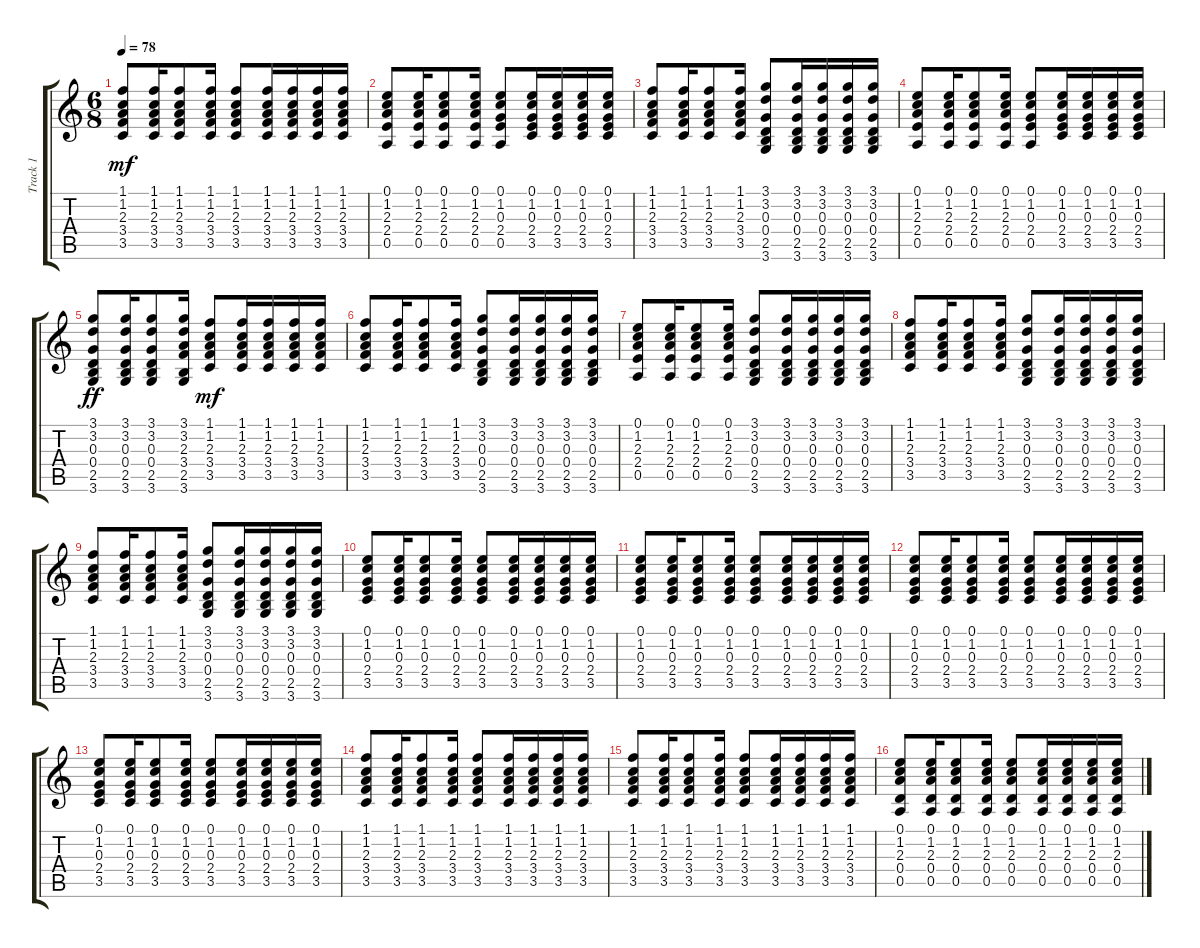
\track ("Track 1" "Track 1") {instrument acousticguitarsteel}
\staff {score tabs}
\tuning (E4 B3 G3 D3 A2 E2) {hide}
\ts (6 8)
\tempo 78
\clef g2
\ks c
(1.1 1.2 2.3 3.4 3.5).8{dy mf} (1.1 1.2 2.3 3.4 3.5).16 (1.1 1.2 2.3 3.4 3.5).8 (1.1 1.2 2.3 3.4 3.5).16 (1.1 1.2 2.3 3.4 3.5).8 (1.1 1.2 2.3 3.4 3.5).16 (1.1 1.2 2.3 3.4 3.5).16 (1.1 1.2 2.3 3.4 3.5).16 (1.1 1.2 2.3 3.4 3.5).16 |
(0.1 1.2 2.3 2.4 0.5).8 (0.1 1.2 2.3 2.4 0.5).16 (0.1 1.2 2.3 2.4 0.5).8 (0.1 1.2 2.3 2.4 0.5).16 (0.1 1.2 0.3 2.4 0.5).8 (0.1 1.2 0.3 2.4 3.5).16 (0.1 1.2 0.3 2.4 3.5).16 (0.1 1.2 0.3 2.4 3.5).16 (0.1 1.2 0.3 2.4 3.5).16 |
(1.1 1.2 2.3 3.4 3.5).8 (1.1 1.2 2.3 3.4 3.5).16 (1.1 1.2 2.3 3.4 3.5).8 (1.1 1.2 2.3 3.4 3.5).16 (3.1 3.2 0.3 0.4 2.5 3.6).8 (3.1 3.2 0.3 0.4 2.5 3.6).16 (3.1 3.2 0.3 0.4 2.5 3.6).16 (3.1 3.2 0.3 0.4 2.5 3.6).16 (3.1 3.2 0.3 0.4 2.5 3.6).16 |
(0.1 1.2 2.3 2.4 0.5).8 (0.1 1.2 2.3 2.4 0.5).16 (0.1 1.2 2.3 2.4 0.5).8 (0.1 1.2 2.3 2.4 0.5).16 (0.1 1.2 0.3 2.4 0.5).8 (0.1 1.2 0.3 2.4 3.5).16 (0.1 1.2 0.3 2.4 3.5).16 (0.1 1.2 0.3 2.4 3.5).16 (0.1 1.2 0.3 2.4 3.5).16 |
(3.1 3.2 0.3 0.4 2.5 3.6).8{dy ff} (3.1 3.2 0.3 0.4 2.5 3.6).16 (3.1 3.2 0.3 0.4 2.5 3.6).8 (3.1 3.2 2.3 3.4 2.5 3.6).16 (1.1 1.2 2.3 3.4 3.5).8{dy mf} (1.1 1.2 2.3 3.4 3.5).16 (1.1 1.2 2.3 3.4 3.5).16 (1.1 1.2 2.3 3.4 3.5).16 (1.1 1.2 2.3 3.4 3.5).16 |
(1.1 1.2 2.3 3.4 3.5).8 (1.1 1.2 2.3 3.4 3.5).16 (1.1 1.2 2.3 3.4 3.5).8 (1.1 1.2 2.3 3.4 3.5).16 (3.1 3.2 0.3 0.4 2.5 3.6).8 (3.1 3.2 0.3 0.4 2.5 3.6).16 (3.1 3.2 0.3 0.4 2.5 3.6).16 (3.1 3.2 0.3 0.4 2.5 3.6).16 (3.1 3.2 0.3 0.4 2.5 3.6).16 |
(0.1 1.2 2.3 2.4 0.5).8 (0.1 1.2 2.3 2.4 0.5).16 (0.1 1.2 2.3 2.4 0.5).8 (0.1 1.2 2.3 2.4 0.5).16 (3.1 3.2 0.3 0.4 2.5 3.6).8 (3.1 3.2 0.3 0.4 2.5 3.6).16 (3.1 3.2 0.3 0.4 2.5 3.6).16 (3.1 3.2 0.3 0.4 2.5 3.6).16 (3.1 3.2 0.3 0.4 2.5 3.6).16 |
(1.1 1.2 2.3 3.4 3.5).8 (1.1 1.2 2.3 3.4 3.5).16 (1.1 1.2 2.3 3.4 3.5).8 (1.1 1.2 2.3 3.4 3.5).16 (3.1 3.2 0.3 0.4 2.5 3.6).8 (3.1 3.2 0.3 0.4 2.5 3.6).16 (3.1 3.2 0.3 0.4 2.5 3.6).16 (3.1 3.2 0.3 0.4 2.5 3.6).16 (3.1 3.2 0.3 0.4 2.5 3.6).16 |
(1.1 1.2 2.3 3.4 3.5).8 (1.1 1.2 2.3 3.4 3.5).16 (1.1 1.2 2.3 3.4 3.5).8 (1.1 1.2 2.3 3.4 3.5).16 (3.1 3.2 0.3 0.4 2.5 3.6).8 (3.1 3.2 0.3 0.4 2.5 3.6).16 (3.1 3.2 0.3 0.4 2.5 3.6).16 (3.1 3.2 0.3 0.4 2.5 3.6).16 (3.1 3.2 0.3 0.4 2.5 3.6).16 |
(0.1 1.2 0.3 2.4 3.5).8 (0.1 1.2 0.3 2.4 3.5).16 (0.1 1.2 0.3 2.4 3.5).8 (0.1 1.2 0.3 2.4 3.5).16 (0.1 1.2 0.3 2.4 3.5).8 (0.1 1.2 0.3 2.4 3.5).16 (0.1 1.2 0.3 2.4 3.5).16 (0.1 1.2 0.3 2.4 3.5).16 (0.1 1.2 0.3 2.4 3.5).16 |
(0.1 1.2 0.3 2.4 3.5).8 (0.1 1.2 0.3 2.4 3.5).16 (0.1 1.2 0.3 2.4 3.5).8 (0.1 1.2 0.3 2.4 3.5).16 (0.1 1.2 0.3 2.4 3.5).8 (0.1 1.2 0.3 2.4 3.5).16 (0.1 1.2 0.3 2.4 3.5).16 (0.1 1.2 0.3 2.4 3.5).16 (0.1 1.2 0.3 2.4 3.5).16 |
(0.1 1.2 0.3 2.4 3.5).8 (0.1 1.2 0.3 2.4 3.5).16 (0.1 1.2 0.3 2.4 3.5).8 (0.1 1.2 0.3 2.4 3.5).16 (0.1 1.2 0.3 2.4 3.5).8 (0.1 1.2 0.3 2.4 3.5).16 (0.1 1.2 0.3 2.4 3.5).16 (0.1 1.2 0.3 2.4 3.5).16 (0.1 1.2 0.3 2.4 3.5).16 |
(0.1 1.2 0.3 2.4 3.5).8 (0.1 1.2 0.3 2.4 3.5).16 (0.1 1.2 0.3 2.4 3.5).8 (0.1 1.2 0.3 2.4 3.5).16 (0.1 1.2 0.3 2.4 3.5).8 (0.1 1.2 0.3 2.4 3.5).16 (0.1 1.2 0.3 2.4 3.5).16 (0.1 1.2 0.3 2.4 3.5).16 (0.1 1.2 0.3 2.4 3.5).16 |
(1.1 1.2 2.3 3.4 3.5).8 (1.1 1.2 2.3 3.4 3.5).16 (1.1 1.2 2.3 3.4 3.5).8 (1.1 1.2 2.3 3.4 3.5).16 (1.1 1.2 2.3 3.4 3.5).8 (1.1 1.2 2.3 3.4 3.5).16 (1.1 1.2 2.3 3.4 3.5).16 (1.1 1.2 2.3 3.4 3.5).16 (1.1 1.2 2.3 3.4 3.5).16 |
(1.1 1.2 2.3 3.4 3.5).8 (1.1 1.2 2.3 3.4 3.5).16 (1.1 1.2 2.3 3.4 3.5).8 (1.1 1.2 2.3 3.4 3.5).16 (1.1 1.2 2.3 3.4 3.5).8 (1.1 1.2 2.3 3.4 3.5).16 (1.1 1.2 2.3 3.4 3.5).16 (1.1 1.2 2.3 3.4 3.5).16 (1.1 1.2 2.3 3.4 3.5).16 |
(0.1 1.2 2.3 0.4 0.5).8 (0.1 1.2 2.3 0.4 0.5).16 (0.1 1.2 2.3 0.4 0.5).8 (0.1 1.2 2.3 0.4 0.5).16 (0.1 1.2 2.3 0.4 0.5).8 (0.1 1.2 2.3 0.4 0.5).16 (0.1 1.2 2.3 0.4 0.5).16 (0.1 1.2 2.3 0.4 0.5).16 (0.1 1.2 2.3 0.4 0.5).16
